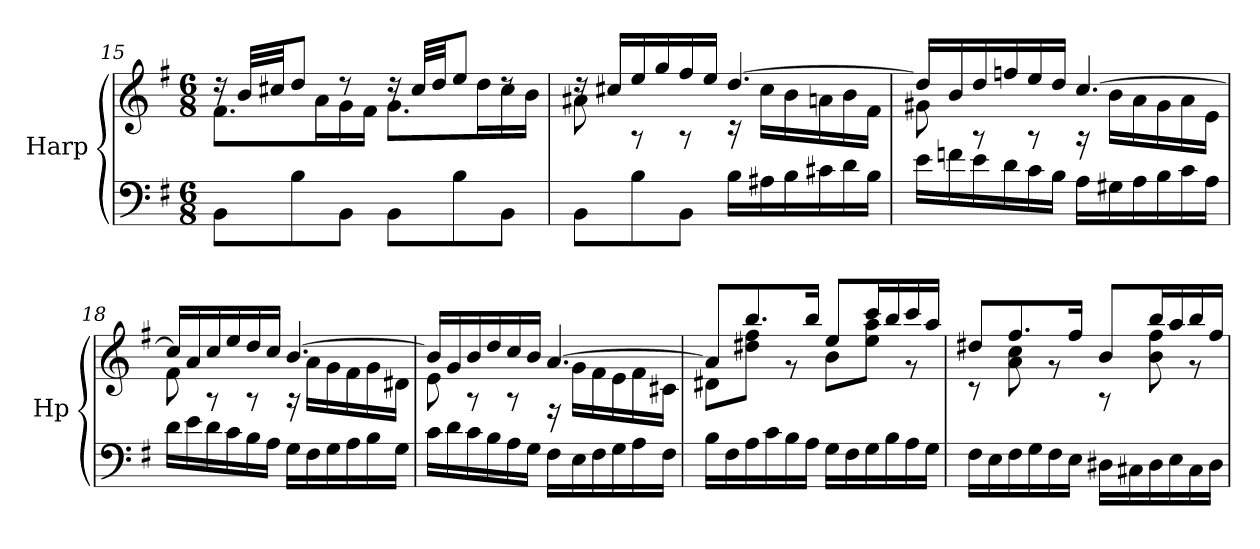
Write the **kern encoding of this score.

**kern	**kern
*part1	*part1
*staff2	*staff1
*I"Harp	*
*I'Hp	*
*clefF4	*clefG2
*k[f#]	*k[f#]
*M6/8	*M6/8
=15	=15
*	*^
8BB\L	16rdd	8.f#\L
.	32b/LLL	.
.	32cc#X/JJ	.
8B\	8dd/J	.
.	.	16a\L
8BB\J	8rdd	16g\
.	.	16f#\JJ
8BB\L	16rdd	8.g\L
.	32cc#/LLL	.
.	32dd/JJ	.
8B\	8ee/J	.
.	.	16dd\L
8BB\J	8rdd	16cc#\
.	.	16b\JJ
!!LO:PB:g=z	!!
=16	=16	=16
8BB\L	16rdd	8a#X\
.	16cc#X/LL	.
8B\	16ee/	8rA
.	16gg/	.
8BB\J	16ff#/	8rA
.	16ee/JJ	.
16B\LL	[4.dd/	16rc
16A#X\	.	16cc#\LL
16B\	.	16b\
16c#X\	.	16an\
16d\	.	16b\
16B\JJ	.	16f#\JJ
=17	=17	=17
16e\LL	16dd/LL]	8g#X\
16fn\	16b/	.
16e\	16dd/	8rA
16d\	16ffn/	.
16c\	16ee/	8rA
16B\JJ	16dd/JJ	.
16A\LL	[4.cc/	16rA
16G#X\	.	16b\LL
16A\	.	16a\
16B\	.	16g#\
16c\	.	16a\
16A\JJ	.	16e\JJ
=18	=18	=18
16d\LL	16cc/LL]	8f#\
16e\	16a/	.
16d\	16cc/	8rA
16c\	16ee/	.
16B\	16dd/	8rA
16A\JJ	16cc/JJ	.
16G\LL	[4.b/	16rA
16F#\	.	16a\LL
16G\	.	16g\
16A\	.	16f#\
16B\	.	16g\
16G\JJ	.	16d#X\JJ
!!LO:LB:g=z	!!
=19	=19	=19
16c\LL	16b/LL]	8e\
16d\	16g/	.
16c\	16b/	8rA
16B\	16dd/	.
16A\	16cc/	8rA
16G\JJ	16b/JJ	.
16F#\LL	[4.a/	16rF
16E\	.	16g\LL
16F#\	.	16f#\
16G\	.	16e\
16A\	.	16f#\
16F#\JJ	.	16c#X\JJ
=20	=20	=20
16B\LL	8a/L]	8d#X\L
16F#\	.	.
16A\	8.bb/	8dd#X\ 8ff#\J
16c\	.	.
16B\	.	8r
16A\JJ	16bb/Jk	.
16G\LL	8ee/L	8b\L
16F#\	.	.
16G\	16ccc/L	8ee\ 8aa\J
16B\	16bb/	.
16A\	16ccc/	8r
16G\JJ	16aa/JJ	.
=21	=21	=21
16F#\LL	8dd#X/L	8rc
16E\	.	.
16F#\	8.ff#/	8a\ 8cc\
16G\	.	.
16F#\	.	8r
16E\JJ	16ff#/Jk	.
16D#X\LL	8b/L	8rA
16C#X\	.	.
16D#\	16bb/L	8b\ 8ff#\
16E\	16aa/	.
16C#\	16bb/	8r
16D#\JJ	16ff#/JJ	.
*	*v	*v
=	=
*-	*-
